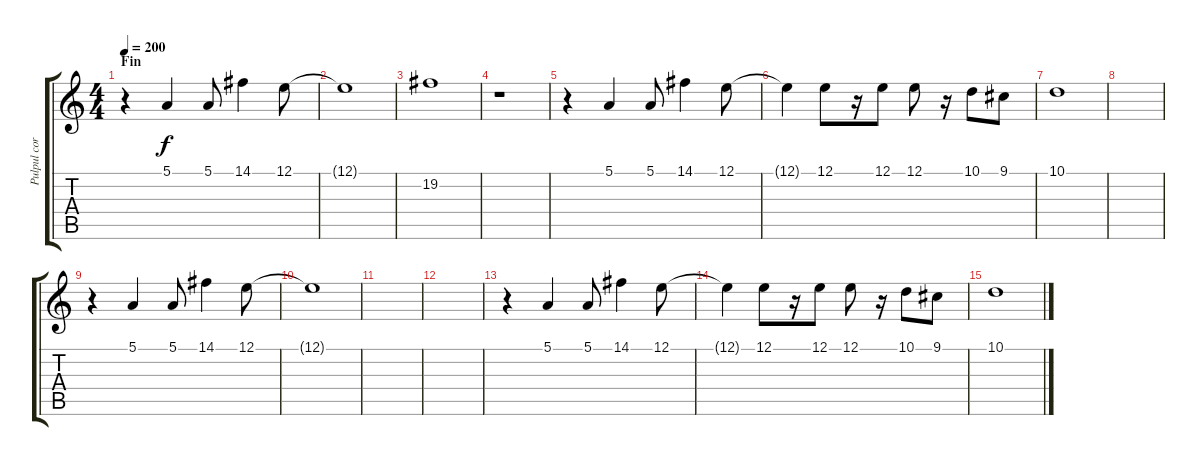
\track ("Pulpul cordes vocales" "Pulpul cor") {instrument cello}
\staff {score tabs}
\tuning (E4 B3 G3 D3 A2 E2) {hide}
\ts (4 4)
\section ("" "Fin")
\tempo 200
\clef g2
\ks c
r.4{dy f} 5.1.4 5.1.8 14.1.4 12.1.8 |
12.1{t}.1 |
19.2.1 |
r.1 |
r.4 5.1.4 5.1.8 14.1.4 12.1.8 |
12.1{t}.4 12.1.8 r.16 12.1.8 12.1.8 r.16 10.1.8 9.1.8 |
10.1.1 |
|
r.4 5.1.4 5.1.8 14.1.4 12.1.8 |
12.1{t}.1 |
|
|
r.4 5.1.4 5.1.8 14.1.4 12.1.8 |
12.1{t}.4 12.1.8 r.16 12.1.8 12.1.8 r.16 10.1.8 9.1.8 |
10.1.1
